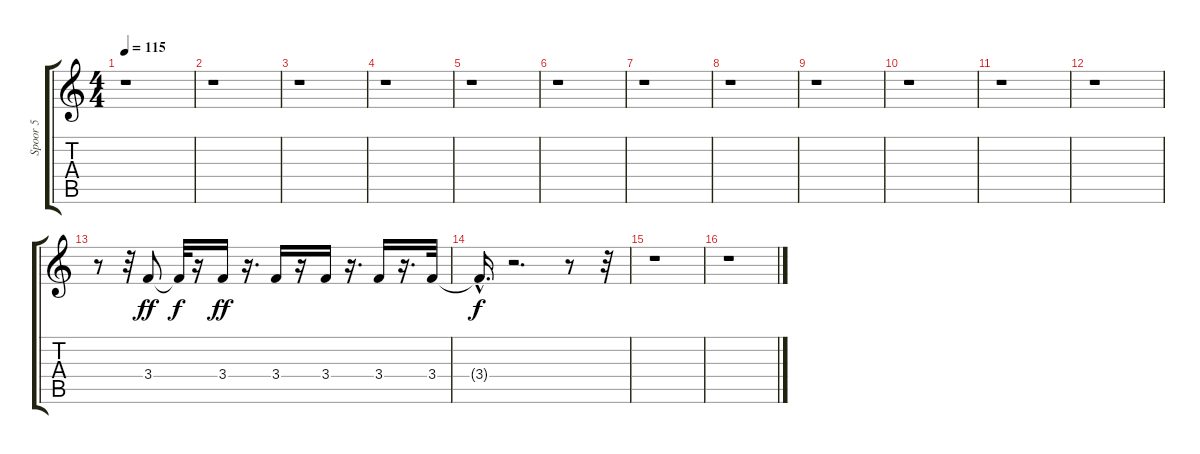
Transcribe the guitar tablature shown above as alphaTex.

\track ("Spoor 5" "Spoor 5") {instrument electricguitarclean}
\staff {score tabs}
\tuning (E4 B3 G3 D3 A2 E2) {hide}
\ts (4 4)
\tempo 115
\clef g2
\ks c
r.1{dy ff} |
r.1 |
r.1 |
r.1 |
r.1 |
r.1 |
r.1 |
r.1 |
r.1 |
r.1 |
r.1 |
r.1 |
r.8 r.32 3.4.8 3.4{t}.32{dy f} r.16 3.4.16{dy ff} r.16{d} 3.4.16 r.16 3.4.16 r.16{d} 3.4.16 r.16{d} 3.4.32 |
3.4{hac t}.16{d dy f} r.2{d} r.8 r.32 |
r.1 |
r.1
